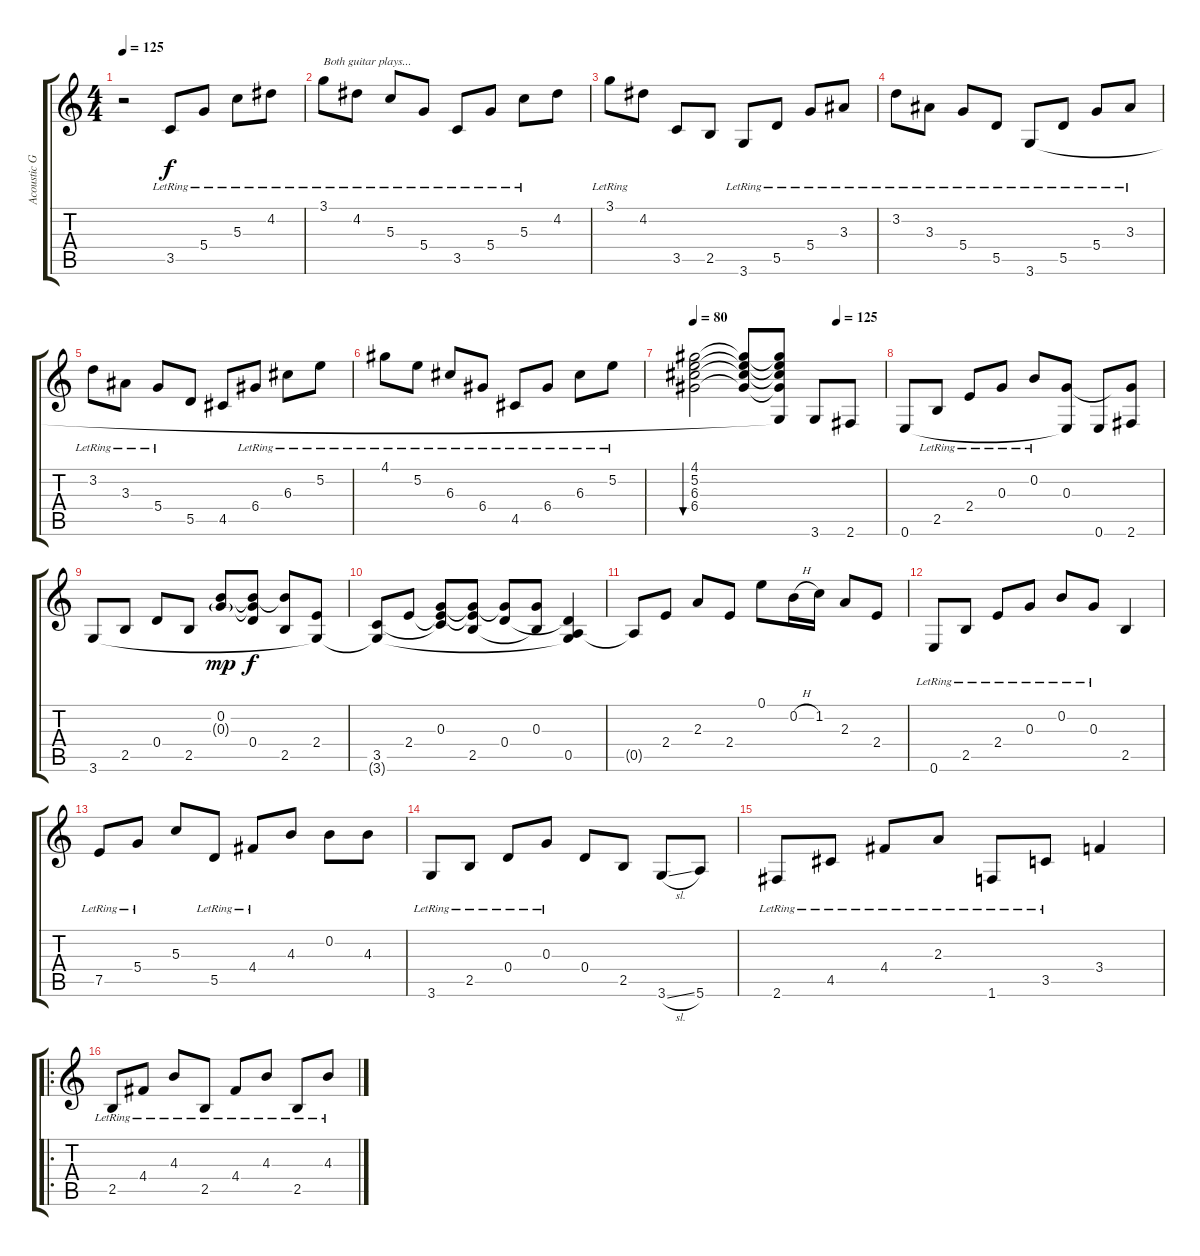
\track ("Acoustic Guitar I" "Acoustic G") {instrument acousticguitarsteel}
\staff {score tabs}
\tuning (E4 B3 G3 D3 A2 E2) {hide}
\ts (4 4)
\tempo 125
\clef g2
\ks c
r.2{dy f instrument acousticguitarsteel} 3.5{lr}.8 5.4{lr}.8 5.3{lr}.8 4.2{lr}.8 |
3.1{lr}.8{txt "Both guitar plays..."} 4.2{lr}.8 5.3{lr}.8 5.4{lr}.8 3.5{lr}.8 5.4{lr}.8 5.3{lr}.8 4.2.8 |
3.1{lr}.8 4.2.8 3.5.8 2.5.8 3.6{lr}.8 5.5{lr}.8 5.4{lr}.8 3.3{lr}.8 |
3.2{lr}.8 3.3{lr}.8 5.4{lr}.8 5.5{lr}.8 3.6{lr}.8 5.5{lr}.8 5.4{lr}.8 3.3{lr}.8 |
3.2{lr}.8 3.3{lr}.8 5.4{lr}.8 5.5.8 4.5.8 6.4{lr}.8 6.3{lr}.8 5.2{lr}.8 |
4.1{lr}.8 5.2{lr}.8 6.3{lr}.8 6.4{lr}.8 4.5{lr}.8 6.4{lr}.8 6.3{lr}.8 5.2{lr}.8 |
\tempo 80
\tempo (125 0.75)
(4.1 5.2 6.3 6.4).2{bu 60} (4.1{t} 5.2{t} 6.3{t} 6.4{t}).8 (4.1{t} 5.2{t} 6.3{t} 6.4{t} 3.6{t}).8 3.6.8 2.6.8 |
0.6.8 2.5{lr}.8 2.4{lr}.8 0.3{lr}.8 0.2{lr}.8 (0.3 0.6{t}).8 0.6.8 (0.3{t} 2.6).8 |
3.6.8 2.5.8 0.4.8 2.5.8 (0.2 0.3{g}).8{dy mp} (0.2{t} 0.3{t} 0.4).8{dy f} (0.2{t} 2.5).8 (2.4 3.6{t}).8 |
(3.5 3.6{t}).8 2.4.8 (0.3 2.4{t} 3.5{t}).8 (0.3{t} 2.4{t} 2.5).8 (0.3{t} 0.4).8 (0.3 2.5{t}).8 (0.4{t} 0.5 3.6{t}).4 |
0.5{t}.8 2.4.8 2.3.8 2.4.8 0.1.8 0.2{h}.16 1.2.16 2.3.8 2.4.8 |
0.6{lr}.8 2.5{lr}.8 2.4{lr}.8 0.3{lr}.8 0.2{lr}.8 0.3{lr}.8 2.5.4 |
7.5{lr}.8 5.4{lr}.8 5.3.8 5.5{lr}.8 4.4{lr}.8 4.3.8 0.2.8 4.3.8 |
3.6{lr}.8 2.5{lr}.8 0.4{lr}.8 0.3{lr}.8 0.4.8 2.5.8 3.6{sl}.8 5.6.8 |
2.6{lr}.8 4.5{lr}.8 4.4{lr}.8 2.3{lr}.8 1.6{lr}.8 3.5{lr}.8 3.4.4 |
\ro
2.5{lr}.8 4.4{lr}.8 4.3{lr}.8 2.5{lr}.8 4.4{lr}.8 4.3{lr}.8 2.5{lr}.8 4.3{lr}.8
